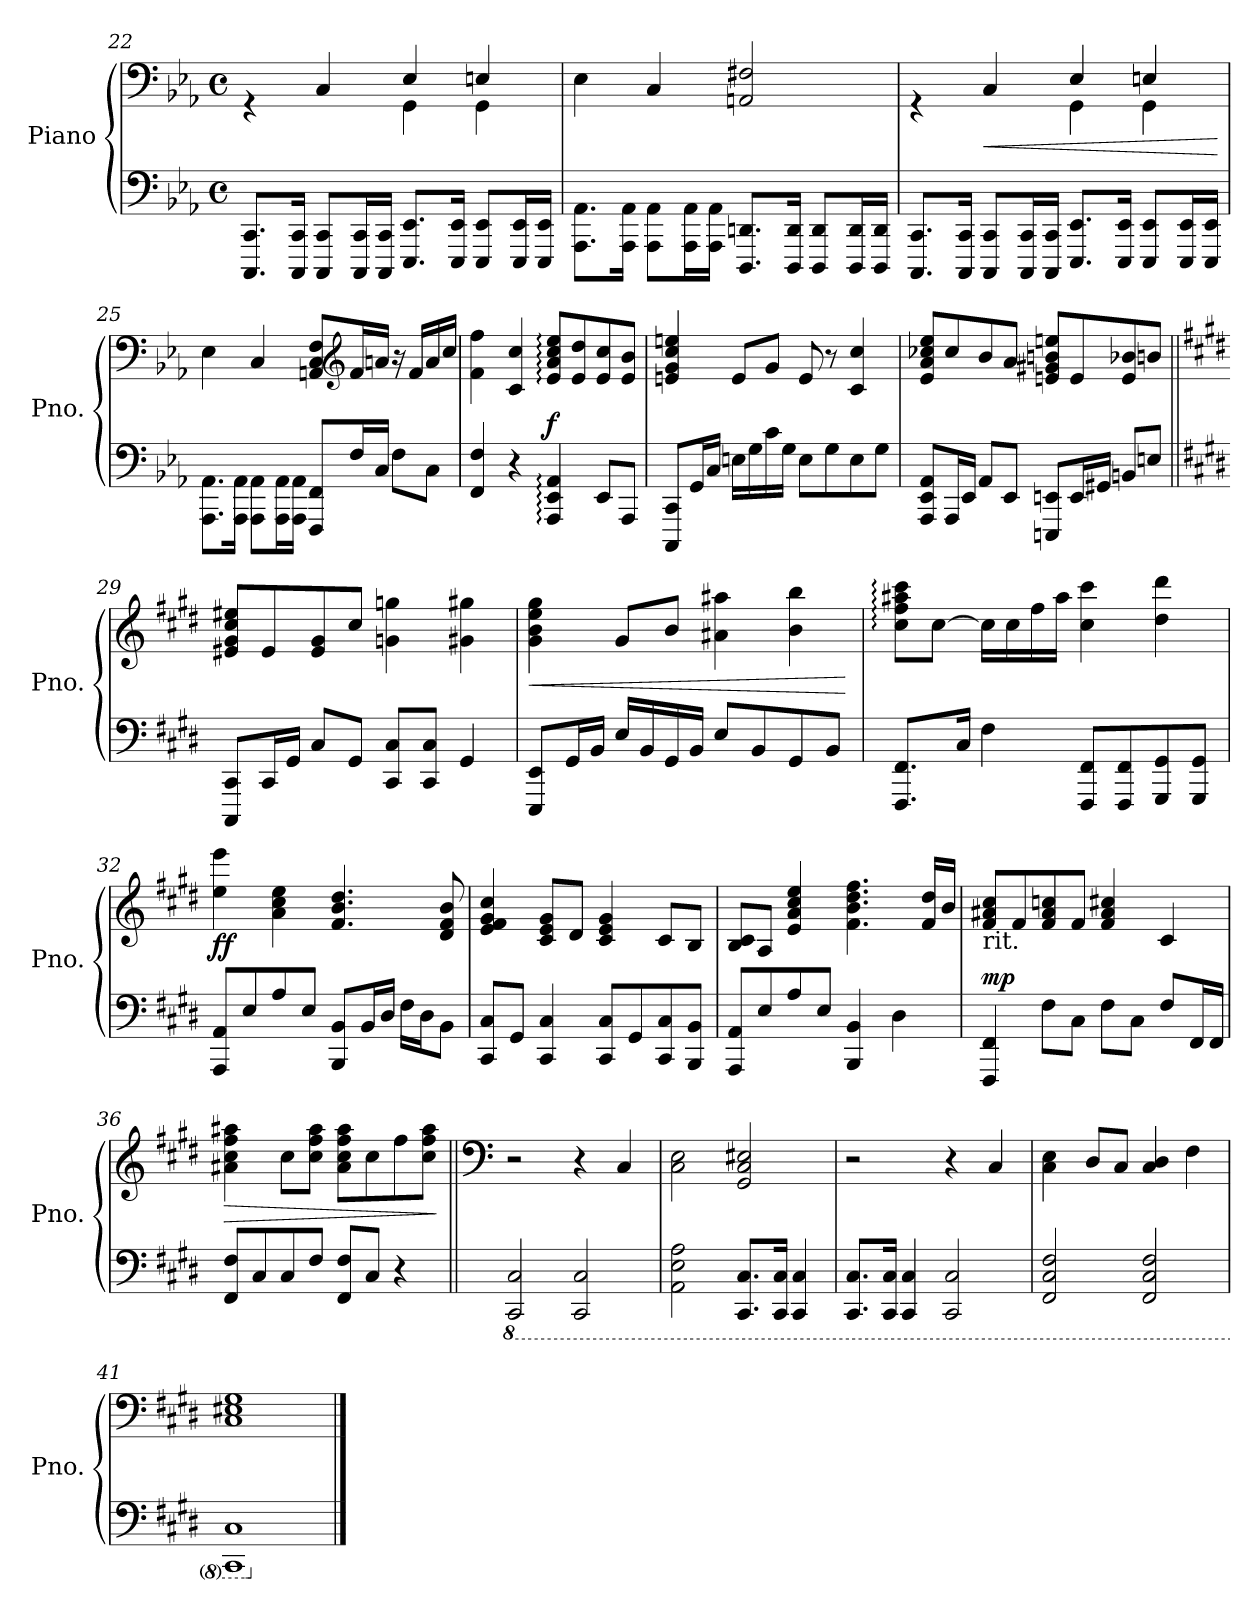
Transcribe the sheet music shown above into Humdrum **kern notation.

**kern	**kern	**dynam
*part1	*part1	*part1
*staff2	*staff1	*staff1/2
*I"Piano	*	*
*I'Pno.	*	*
*clefF4	*clefF4	*
*k[b-e-a-]	*k[b-e-a-]	*
*M4/4	*M4/4	*
*met(c)	*met(c)	*
=22	=22	=22
*	*^	*
8.CCC/ 8.CC/L	4rGG	2ryy	.
16CCC/ 16CC/Jk	.	.	.
8CCC/ 8CC/L	4C/	.	.
16CCC/ 16CC/L	.	.	.
16CCC/ 16CC/JJ	.	.	.
8.EEE-/ 8.EE-/L	4E-/	4GG\	.
16EEE-/ 16EE-/Jk	.	.	.
8EEE-/ 8EE-/L	4En/	4GG\	.
16EEE-/ 16EE-/L	.	.	.
16EEE-/ 16EE-/JJ	.	.	.
*	*v	*v	*
!!LO:PB:g=z
=23	=23	=23
8.AAA-\ 8.AA-\L	4E-\	.
16AAA-\ 16AA-\Jk	.	.
8AAA-\ 8AA-\L	4C/	.
16AAA-\ 16AA-\L	.	.
16AAA-\ 16AA-\JJ	.	.
8.DDD/ 8.DDn/L	2AAn/ 2F#X/	.
16DDD/ 16DD/Jk	.	.
8DDD/ 8DD/L	.	.
16DDD/ 16DD/L	.	.
16DDD/ 16DD/JJ	.	.
=24	=24	=24
*	*^	*
8.CCC/ 8.CC/L	4rGG	2ryy	.
16CCC/ 16CC/Jk	.	.	.
!	!	!	!LO:HP:b
8CCC/ 8CC/L	4C/	.	<
16CCC/ 16CC/L	.	.	.
16CCC/ 16CC/JJ	.	.	.
8.EEE-/ 8.EE-/L	4E-/	4GG\	.
16EEE-/ 16EE-/Jk	.	.	.
8EEE-/ 8EE-/L	4En/	4GG\	.
16EEE-/ 16EE-/L	.	.	.
16EEE-/ 16EE-/JJ	.	.	.
*	*v	*v	*
.	.	[
=25	=25	=25
8.AAA-\ 8.AA-\L	4E-\	.
16AAA-\ 16AA-\Jk	.	.
8AAA-\ 8AA-\L	4C/	.
16AAA-\ 16AA-\L	.	.
16AAA-\ 16AA-\JJ	.	.
8FFF/ 8FF/L	8AAn/ 8C/ 8F/L	.
*	*clefG2	*
16F/L	16f/L	.
16C/JJ	16an/JJ	.
8F\L	16r	.
.	16f/LL	.
8C\J	16a/	.
.	16cc/JJ	.
!!LO:LB:g=z
=26	=26	=26
4FF/ 4F/	4f\ 4ff\	.
4r	4c/ 4cc/	.
!	!	!LO:DY:a=2
4AAA-/: 4EE-/: 4AA-/:	8e-/: 8a-/: 8cc/: 8ee-/:L	f
.	8e-/ 8dd/	.
8EE-/L	8e-/ 8cc/	.
8AAA-/J	8e-/ 8b-/J	.
=27	=27	=27
8CCC/ 8CC/L	4en/ 4g/ 4cc/ 4een/	.
16GG/L	.	.
16C/JJ	.	.
16En\LL	8e/L	.
16G\	.	.
16c\	8g/J	.
16G\JJ	.	.
8E\L	8e/	.
8G\	8r	.
8E\	4c/ 4cc/	.
8G\J	.	.
=28	=28	=28
8AAA-/ 8EE-/ 8AA-/L	8e-/ 8a-/ 8cc-X/ 8ee-/L	.
16AAA-/L	8cc-/	.
16EE-/JJ	.	.
8AA-/L	8b-/	.
8EE-/J	8a-/J	.
8EEEn/ 8EEn/L	8en/ 8g#X/ 8bn/ 8een/L	.
16EE/L	8e/	.
16GG#X/JJ	.	.
8BBn/L	8e/ 8b-X/	.
8En/J	8bn/J	.
!!LO:LB:g=z
=29||	=29||	=29||
*k[f#c#g#d#]	*k[f#c#g#d#]	*
8CCC#/ 8CC#/L	8e#X/ 8g#/ 8cc#/ 8ee#X/L	.
16CC#/L	8e#/	.
16GG#/JJ	.	.
8C#/L	8e#/ 8g#/	.
8GG#/J	8cc#/J	.
8CC#/ 8C#/L	4gn\ 4ggn\	.
8CC#/ 8C#/J	.	.
4GG#/	4g#X\ 4gg#X\	.
=30	=30	=30
!	!	!LO:HP:b
8EEE/ 8EE/L	4g#\ 4b\ 4ee\ 4gg#\	<
16GG#/L	.	.
16BB/JJ	.	.
16E/LL	8g#/L	.
16BB/	.	.
16GG#/	8b/J	.
16BB/JJ	.	.
8E/L	4a#X\ 4aa#X\	.
8BB/	.	.
8GG#/	4b\ 4bb\	.
8BB/J	.	.
.	.	[
=31	=31	=31
8.FFF#/ 8.FF#/L	8cc#\: 8ff#\: 8aa#X\: 8ccc#\:L	.
.	[8cc#\J	.
16C#/Jk	.	.
4F#\	16cc#\LL]	.
.	16cc#\	.
.	16ff#\	.
.	16aa#\JJ	.
8FFF#/ 8FF#/L	4cc#\ 4ccc#\	.
8FFF#/ 8FF#/	.	.
8GGG#/ 8GG#/	4dd#\ 4ddd#\	.
8GGG#/ 8GG#/J	.	.
!!LO:LB:g=z
=32	=32	=32
!	!	!LO:DY:b
8AAA/ 8AA/L	4ee\ 4eee\	ff
8E/	.	.
8A/	4a\ 4cc#\ 4ee\	.
8E/J	.	.
8BBB/ 8BB/L	4.f#/ 4.b/ 4.dd#/	.
16BB/L	.	.
16D#/JJ	.	.
16F#\LL	.	.
16D#\J	.	.
8BB\J	8d#/ 8f#/ 8b/	.
=33	=33	=33
8CC#/ 8C#/L	4e/ 4f#/ 4g#/ 4cc#/	.
8GG#/J	.	.
4CC#/ 4C#/	8c#/ 8e/ 8g#/L	.
.	8d#/J	.
8CC#/ 8C#/L	4c#/ 4e/ 4g#/	.
8GG#/	.	.
8CC#/ 8C#/	8c#/L	.
8BBB/ 8BB/J	8B/J	.
=34	=34	=34
8AAA/ 8AA/L	8B/ 8c#/L	.
8E/	8A/J	.
8A/	4e/ 4a/ 4cc#/ 4ee/	.
8E/J	.	.
4BBB/ 4BB/	4.f#\ 4.b\ 4.dd#\ 4.ff#\	.
4D#\	.	.
.	16f#/ 16dd#/LL	.
.	16b/JJ	.
=35	=35	=35
!	!LO:TX:b:t=rit.	!
!	!	!LO:DY:a=2
4FFF#/ 4FF#/	8f#/ 8a#X/ 8cc#/L	mp
.	8f#/	.
8F#\L	8f#/ 8a#/ 8ccn/	.
8C#\J	8f#/J	.
8F#\L	4f#/ 4a#/ 4cc#X/	.
8C#\J	.	.
8F#/L	4c#/	.
16FF#/L	.	.
16FF#/JJ	.	.
!!LO:LB:g=z
=36	=36	=36
!	!	!LO:HP:b
8FF#/ 8F#/L	4a#X\ 4cc#\ 4ff#\ 4aa#X\	>
8C#/	.	.
8C#/	8cc#\L	.
8F#/J	8cc#\ 8ff#\ 8aa#\J	.
8FF#/ 8F#/L	8a#\ 8cc#\ 8ff#\ 8aa#\L	.
8C#/J	8cc#\	.
4r	8ff#\	.
.	8cc#\ 8ff#\ 8aa#\J	.
.	.	]
=37||	=37||	=37||
*	*clefF4	*
*8ba	*	*
2CCC#/ 2CC#/	2r	.
2CCC#/ 2CC#/	4r	.
.	4C#/	.
=38	=38	=38
2AAA\ 2EE\ 2AA\	2C#\ 2E\	.
8.CCC#/ 8.CC#/L	2GG#/ 2C#/ 2E#X/	.
16CCC#/ 16CC#/Jk	.	.
4CCC#/ 4CC#/	.	.
=39	=39	=39
8.CCC#/ 8.CC#/L	2r	.
16CCC#/ 16CC#/Jk	.	.
4CCC#/ 4CC#/	.	.
2CCC#/ 2CC#/	4r	.
.	4C#/	.
=40	=40	=40
2FFF#/ 2CC#/ 2FF#/	4C#\ 4E\	.
.	8D#/L	.
.	8C#/J	.
2FFF#/ 2CC#/ 2FF#/	4C#/ 4D#/	.
.	4F#\	.
=41	=41	=41
1CCC# 1CC#	1C# 1E#X 1G#	.
*X8ba	*	*
==	==	==
*-	*-	*-
